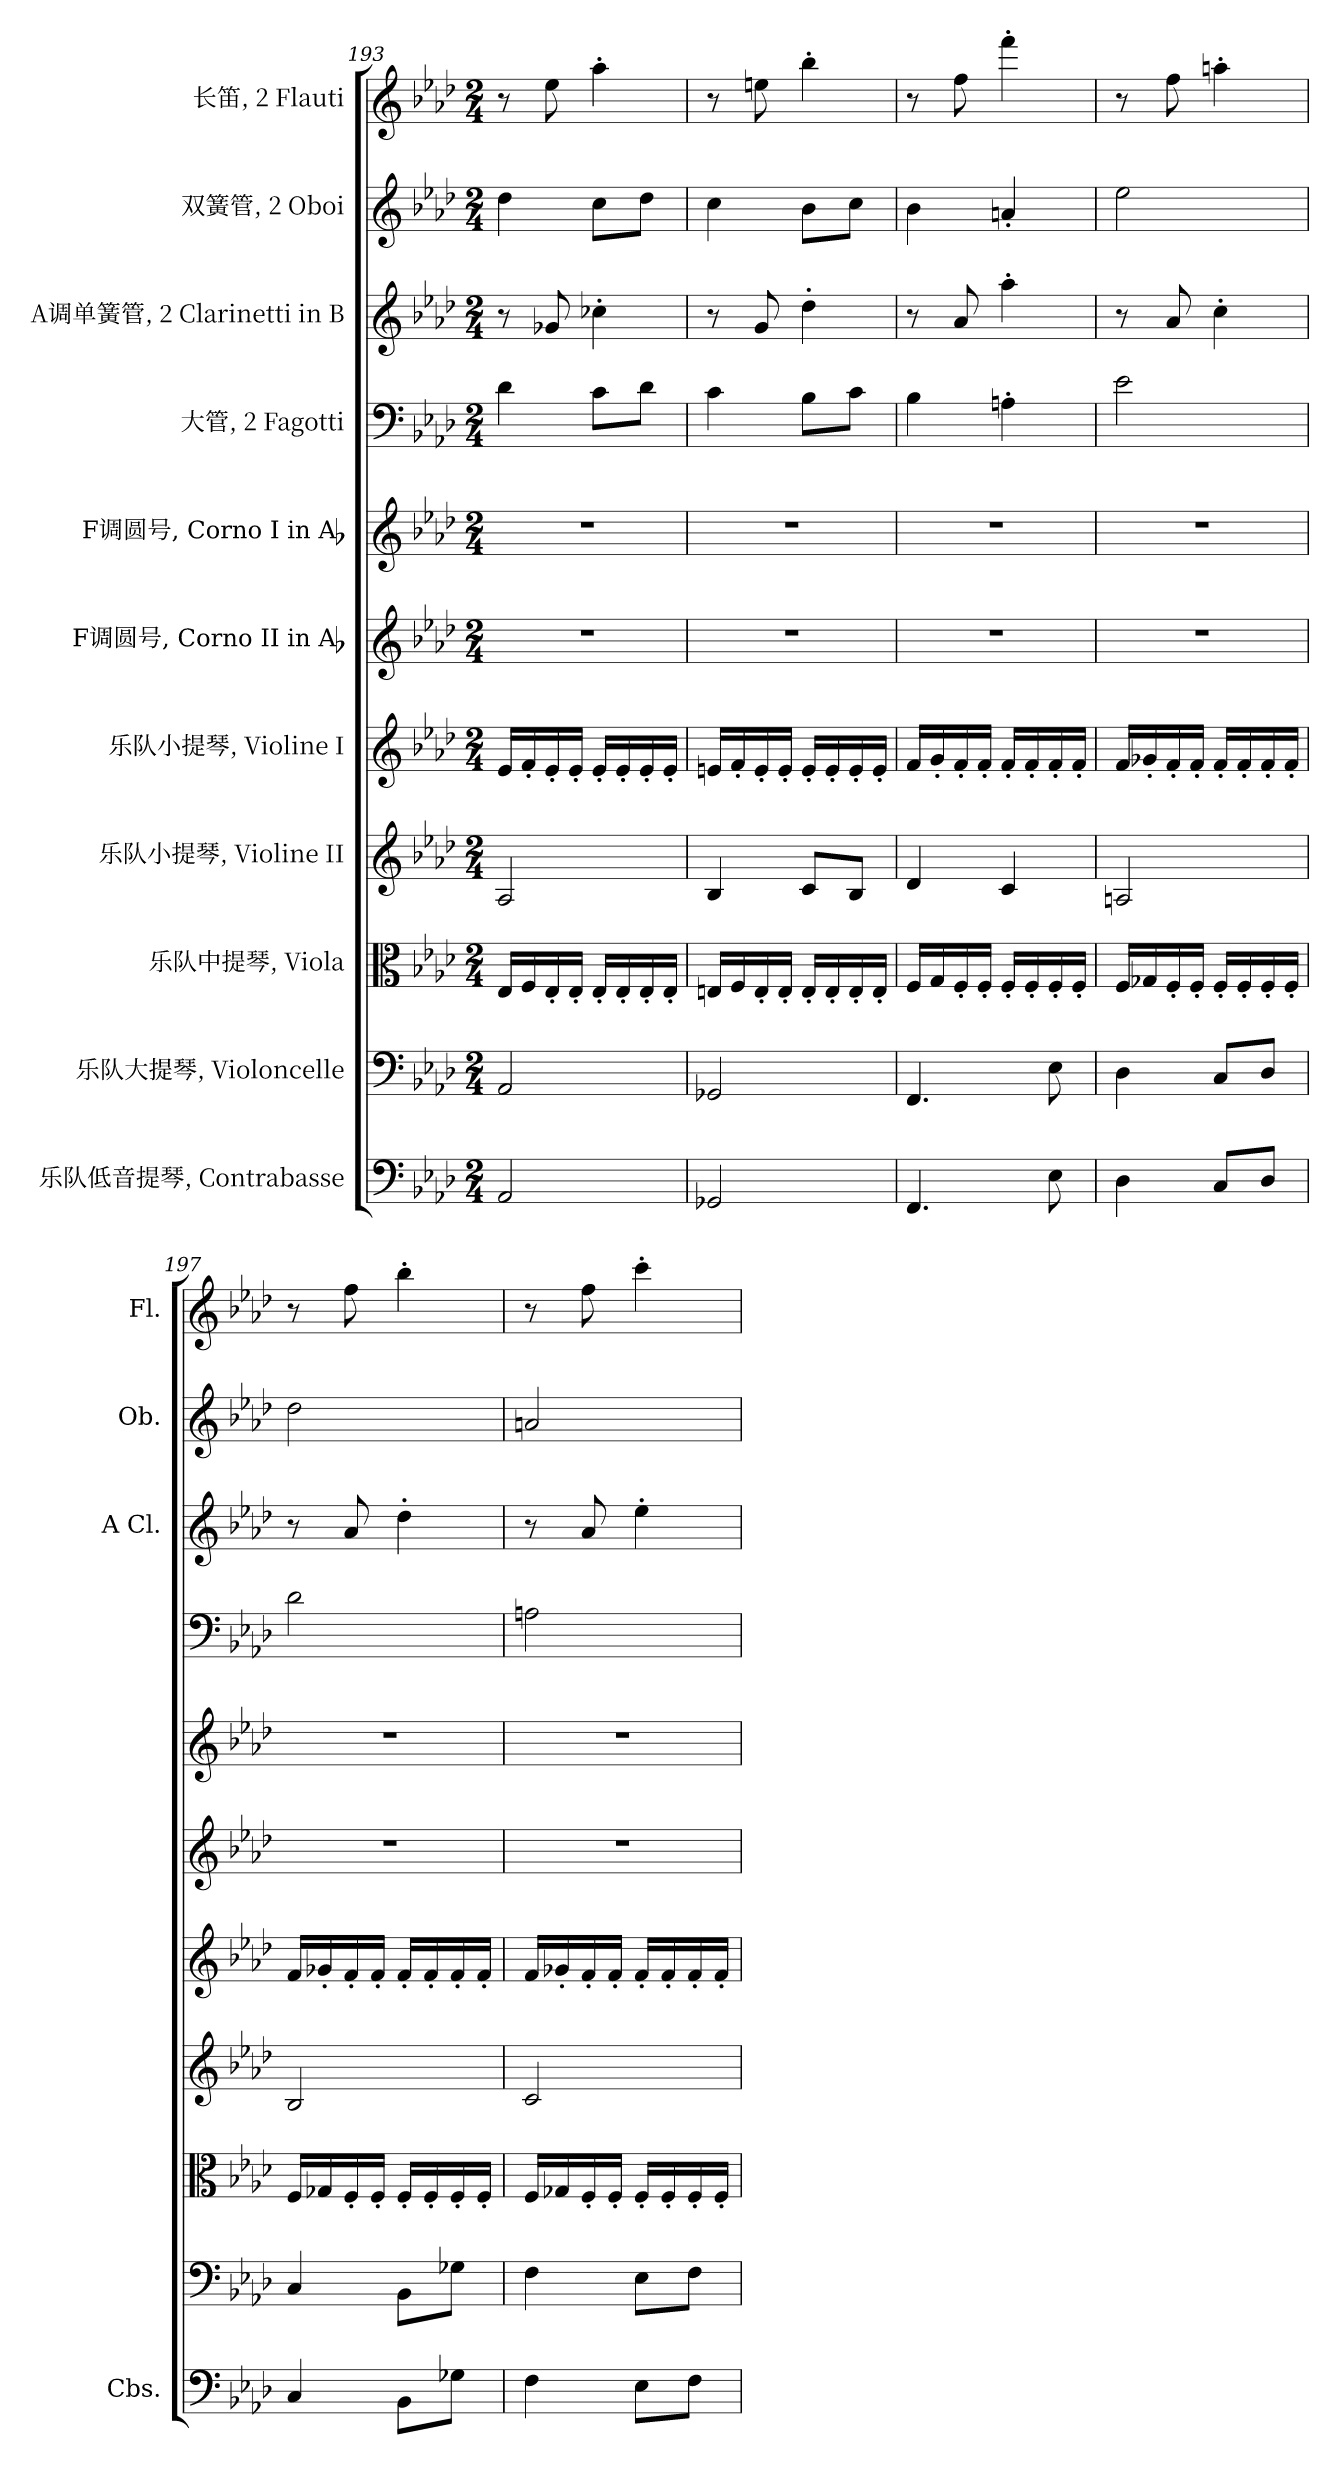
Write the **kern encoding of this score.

**kern	**kern	**kern	**kern	**kern	**kern	**kern	**kern	**kern	**kern	**kern
*part11	*part10	*part9	*part8	*part7	*part6	*part5	*part4	*part3	*part2	*part1
*staff11	*staff10	*staff9	*staff8	*staff7	*staff6	*staff5	*staff4	*staff3	*staff2	*staff1
*I"乐队低音提琴, Contrabasse	*I"乐队大提琴, Violoncelle	*I"乐队中提琴, Viola	*I"乐队小提琴, Violine II	*I"乐队小提琴, Violine I	*I"F调圆号, Corno II in Ab	*I"F调圆号, Corno I in Ab	*I"大管, 2 Fagotti	*I"A调单簧管, 2 Clarinetti in B	*I"双簧管, 2 Oboi	*I"长笛, 2 Flauti
*I'Cbs.	*	*	*	*	*	*	*	*I'A Cl.	*I'Ob.	*I'Fl.
*clefF4	*clefF4	*clefC3	*clefG2	*clefG2	*clefG2	*clefG2	*clefF4	*clefG2	*clefG2	*clefG2
*ITrd7c12	*	*	*	*	*ITrd4c7	*ITrd4c7	*	*ITrd2c3	*	*
*k[b-e-a-d-]	*k[b-e-a-d-]	*k[b-e-a-d-]	*k[b-e-a-d-]	*k[b-e-a-d-]	*k[b-e-a-d-g-]	*k[b-e-a-d-g-]	*k[b-e-a-d-]	*k[b-]	*k[b-e-a-d-]	*k[b-e-a-d-]
*M2/4	*M2/4	*M2/4	*M2/4	*M2/4	*M2/4	*M2/4	*M2/4	*M2/4	*M2/4	*M2/4
*MM51	*MM51	*MM51	*MM51	*MM51	*MM51	*MM51	*MM51	*MM51	*MM51	*MM51
=193	=193	=193	=193	=193	=193	=193	=193	=193	=193	=193
2AAA-/	2AA-/	16E-/LL	2A-/	16e-/LL	2r	2r	4d-\	8r	4dd-\	8r
.	.	16F/	.	16f'/	.	.	.	.	.	.
.	.	16E-'/	.	16e-'/	.	.	.	8e-X/	.	8ee-\
.	.	16E-'/JJ	.	16e-'/JJ	.	.	.	.	.	.
*	*	*	*	*	*	*	*	*	*	*MM64
.	.	16E-'/LL	.	16e-'/LL	.	.	8c\L	4a-X'\	8cc\L	4aa-'\
.	.	16E-'/	.	16e-'/	.	.	.	.	.	.
.	.	16E-'/	.	16e-'/	.	.	8d-\J	.	8dd-\J	.
.	.	16E-'/JJ	.	16e-'/JJ	.	.	.	.	.	.
=194	=194	=194	=194	=194	=194	=194	=194	=194	=194	=194
*	*	*	*	*	*	*	*	*	*	*MM51
2GGG-X/	2GG-X/	16En/LL	4B-/	16en/LL	2r	2r	4c\	8r	4cc\	8r
.	.	16F/	.	16f'/	.	.	.	.	.	.
.	.	16E'/	.	16e'/	.	.	.	8e/	.	8een\
.	.	16E'/JJ	.	16e'/JJ	.	.	.	.	.	.
*	*	*	*	*	*	*	*	*	*	*MM64
.	.	16E'/LL	8c/L	16e'/LL	.	.	8B-\L	4b-'\	8b-\L	4bb-'\
.	.	16E'/	.	16e'/	.	.	.	.	.	.
.	.	16E'/	8B-/J	16e'/	.	.	8c\J	.	8cc\J	.
.	.	16E'/JJ	.	16e'/JJ	.	.	.	.	.	.
=195	=195	=195	=195	=195	=195	=195	=195	=195	=195	=195
*	*	*	*	*	*	*	*	*	*	*MM51
4.FFF/	4.FF/	16F/LL	4d-/	16f/LL	2r	2r	4B-\	8r	4b-\	8r
.	.	16G/	.	16g'/	.	.	.	.	.	.
.	.	16F'/	.	16f'/	.	.	.	8f/	.	8ff\
.	.	16F'/JJ	.	16f'/JJ	.	.	.	.	.	.
*	*	*	*	*	*	*	*	*	*	*MM64
.	.	16F'/LL	4c/	16f'/LL	.	.	4An'\	4ff'\	4an'/	4fff'\
.	.	16F'/	.	16f'/	.	.	.	.	.	.
8EE-\	8E-\	16F'/	.	16f'/	.	.	.	.	.	.
.	.	16F'/JJ	.	16f'/JJ	.	.	.	.	.	.
!!LO:PB:g=z
=196	=196	=196	=196	=196	=196	=196	=196	=196	=196	=196
*	*	*	*	*	*	*	*	*	*	*MM51
4DD-\	4D-\	16F/LL	2An/	16f/LL	2r	2r	2e-\	8r	2ee-\	8r
.	.	16G-X/	.	16g-X'/	.	.	.	.	.	.
.	.	16F'/	.	16f'/	.	.	.	8f/	.	8ff\
.	.	16F'/JJ	.	16f'/JJ	.	.	.	.	.	.
*	*	*	*	*	*	*	*	*	*	*MM64
8CC/L	8C/L	16F'/LL	.	16f'/LL	.	.	.	4a'\	.	4aan'\
.	.	16F'/	.	16f'/	.	.	.	.	.	.
8DD-/J	8D-/J	16F'/	.	16f'/	.	.	.	.	.	.
.	.	16F'/JJ	.	16f'/JJ	.	.	.	.	.	.
=197	=197	=197	=197	=197	=197	=197	=197	=197	=197	=197
*	*	*	*	*	*	*	*	*	*	*MM51
4CC/	4C/	16F/LL	2B-/	16f/LL	2r	2r	2d-\	8r	2dd-\	8r
.	.	16G-X/	.	16g-X'/	.	.	.	.	.	.
.	.	16F'/	.	16f'/	.	.	.	8f/	.	8ff\
.	.	16F'/JJ	.	16f'/JJ	.	.	.	.	.	.
*	*	*	*	*	*	*	*	*	*	*MM64
8BBB-\L	8BB-\L	16F'/LL	.	16f'/LL	.	.	.	4b-'\	.	4bb-'\
.	.	16F'/	.	16f'/	.	.	.	.	.	.
8GG-X\J	8G-X\J	16F'/	.	16f'/	.	.	.	.	.	.
.	.	16F'/JJ	.	16f'/JJ	.	.	.	.	.	.
=198	=198	=198	=198	=198	=198	=198	=198	=198	=198	=198
*	*	*	*	*	*	*	*	*	*	*MM51
4FF\	4F\	16F/LL	2c/	16f/LL	2r	2r	2An\	8r	2an/	8r
.	.	16G-X/	.	16g-X'/	.	.	.	.	.	.
.	.	16F'/	.	16f'/	.	.	.	8f/	.	8ff\
.	.	16F'/JJ	.	16f'/JJ	.	.	.	.	.	.
*	*	*	*	*	*	*	*	*	*	*MM64
8EE-\L	8E-\L	16F'/LL	.	16f'/LL	.	.	.	4cc'\	.	4ccc'\
.	.	16F'/	.	16f'/	.	.	.	.	.	.
8FF\J	8F\J	16F'/	.	16f'/	.	.	.	.	.	.
.	.	16F'/JJ	.	16f'/JJ	.	.	.	.	.	.
=	=	=	=	=	=	=	=	=	=	=
*-	*-	*-	*-	*-	*-	*-	*-	*-	*-	*-
